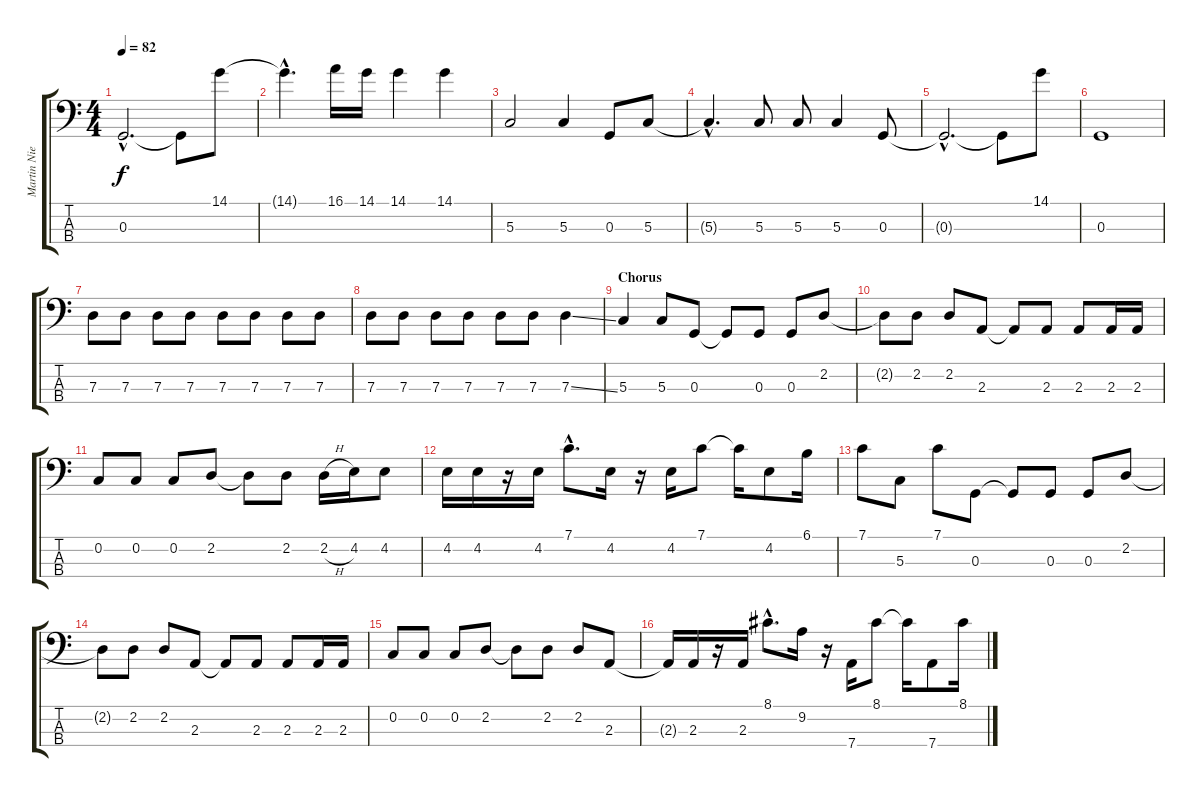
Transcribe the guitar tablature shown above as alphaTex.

\track ("Martin Nielsen" "Martin Nie") {instrument electricbassfinger}
\staff {score tabs}
\tuning (F2 C2 G1 D1) {hide}
\ts (4 4)
\tempo 82
\clef f4
\ks c
0.3{hac t}.2{d dy f} 0.3{t}.8 14.1.8 |
14.1{hac t}.4{d} 16.1.16 14.1.16 14.1.4 14.1.4 |
5.3.2 5.3.4 0.3.8 5.3.8 |
5.3{hac t}.4{d} 5.3.8 5.3.8 5.3.4 0.3.8 |
0.3{hac t}.2{d} 0.3{t}.8 14.1.8 |
0.3.1 |
7.3.8 7.3.8 7.3.8 7.3.8 7.3.8 7.3.8 7.3.8 7.3.8 |
7.3.8 7.3.8 7.3.8 7.3.8 7.3.8 7.3.8 7.3{ss}.4 |
\section ("" "Chorus")
5.3.4 5.3.8 0.3.8 0.3{t}.8 0.3.8 0.3.8 2.2.8 |
2.2{t}.8 2.2.8 2.2.8 2.3.8 2.3{t}.8 2.3.8 2.3.8 2.3.16 2.3.16 |
0.2.8 0.2.8 0.2.8 2.2.8 2.2{t}.8 2.2.8 2.2{h}.16 4.2.16 4.2.8 |
4.2.16 4.2.16 r.16 4.2.16 7.1{hac}.8{d} 4.2.16 r.16 4.2.16 7.1.8 7.1{t}.16 4.2.8 6.1.16 |
7.1.8 5.3.8 7.1.8 0.3.8 0.3{t}.8 0.3.8 0.3.8 2.2.8 |
2.2{t}.8 2.2.8 2.2.8 2.3.8 2.3{t}.8 2.3.8 2.3.8 2.3.16 2.3.16 |
0.2.8 0.2.8 0.2.8 2.2.8 2.2{t}.8 2.2.8 2.2.8 2.3.8 |
2.3{t}.16 2.3.16 r.16 2.3.16 8.1{hac}.8{d} 9.2.16 r.16 7.4.16 8.1.8 8.1{t}.16 7.4.8 8.1.16
